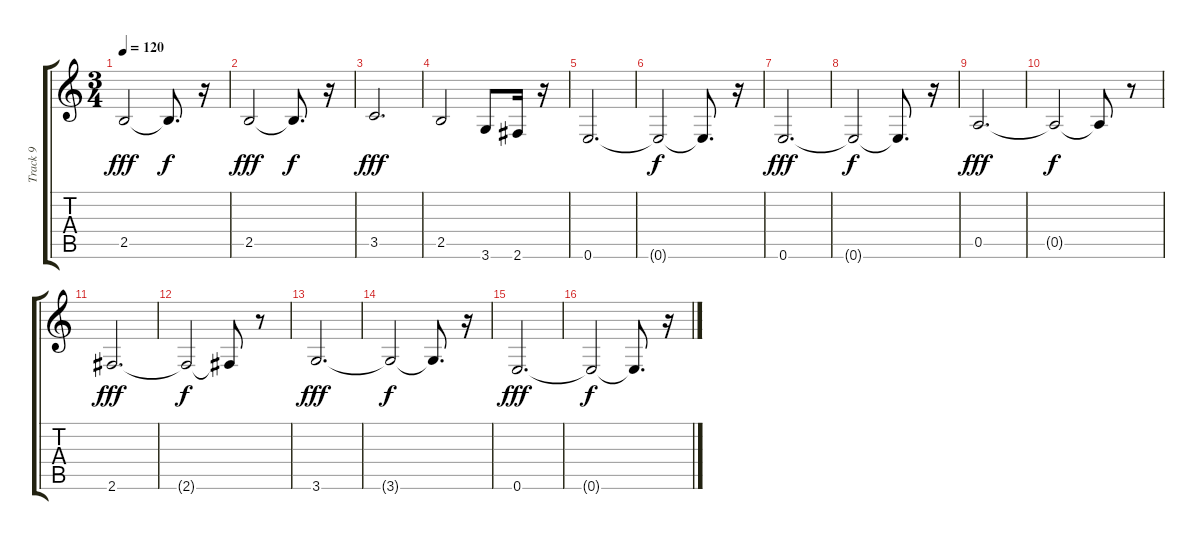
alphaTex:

\track ("Track 9" "Track 9") {instrument acousticguitarnylon}
\staff {score tabs}
\tuning (E4 B3 G3 D3 A2 E2) {hide}
\ts (3 4)
\tempo 120
\clef g2
\ks c
2.5.2{dy fff} 2.5{t}.8{d dy f} r.16 |
2.5.2{dy fff} 2.5{t}.8{d dy f} r.16 |
3.5.2{d dy fff} |
2.5.2 3.6.8 2.6.16 r.16 |
0.6.2{d} |
0.6{t}.2{dy f} 0.6{t}.8{d} r.16 |
0.6.2{d dy fff} |
0.6{t}.2{dy f} 0.6{t}.8{d} r.16 |
0.5.2{d dy fff} |
0.5{t}.2{dy f} 0.5{t}.8 r.8 |
2.6.2{d dy fff} |
2.6{t}.2{dy f} 2.6{t}.8 r.8 |
3.6.2{d dy fff} |
3.6{t}.2{dy f} 3.6{t}.8{d} r.16 |
0.6.2{d dy fff} |
0.6{t}.2{dy f} 0.6{t}.8{d} r.16
